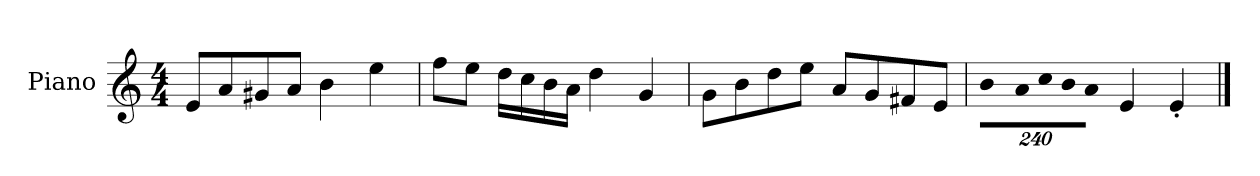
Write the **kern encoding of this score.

**kern
*part1
*staff1
*I"Piano
*I'P-no
*clefG2
*k[]
*M4/4
*MM90
=1
8e/L
8a/
8g#X/
8a/J
4b\
4ee\
=2
8ff\L
8ee\J
16dd\LL
16cc\
16b\
16a\JJ
4dd\
4g/
=3
8g\L
8b\
8dd\
8ee\J
8a/L
8g/
8f#X/
8e/J
=4
*Xbrackettup
!LO:N:vis=8
960%137b\L
!LO:N:vis=16
1920%137a\L
!LO:N:vis=16
1920%137cc\
!LO:N:vis=16
1920%137b\J
!LO:N:vis=8
960%137a\J
4e/
4e'/
==
*-
